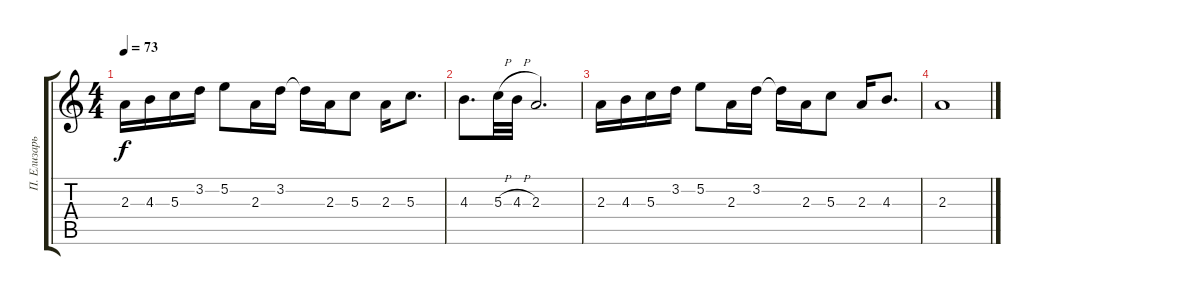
\track ("П. Елизарьев" "П. Елизарь") {instrument acousticguitarsteel}
\staff {score tabs}
\tuning (E4 B3 G3 D3 A2 E2) {hide}
\ts (4 4)
\tempo 73
\clef g2
\ks c
2.3.16{dy f} 4.3.16 5.3.16 3.2.16 5.2.8 2.3.16 3.2.16 3.2{t}.16 2.3.16 5.3.8 2.3.16 5.3.8{d} |
4.3.8{d} 5.3{h}.32 4.3{h}.32 2.3.2{d} |
2.3.16 4.3.16 5.3.16 3.2.16 5.2.8 2.3.16 3.2.16 3.2{t}.16 2.3.16 5.3.8 2.3.16 4.3.8{d} |
2.3.1
